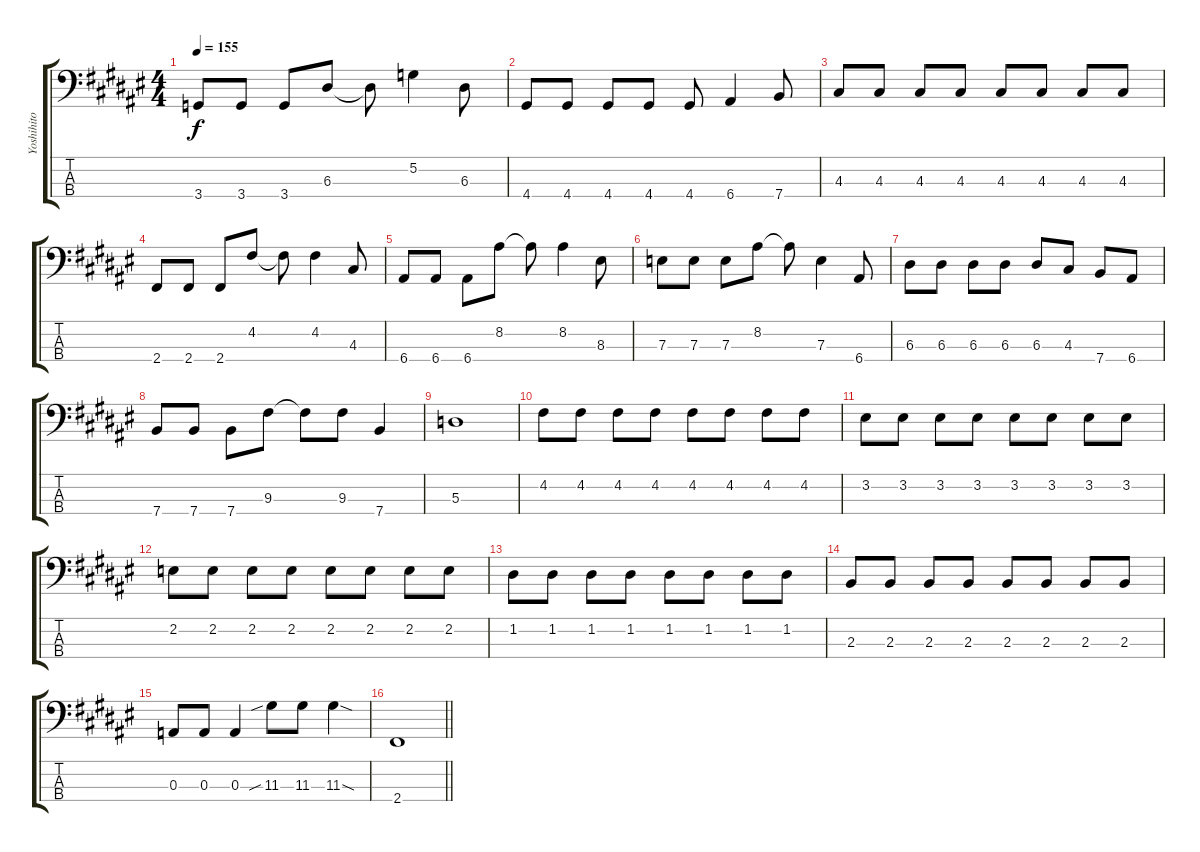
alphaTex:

\track ("Yoshihito Onda" "Yoshihito ") {instrument electricbasspick}
\staff {score tabs}
\tuning (G2 D2 A1 E1) {hide}
\ts (4 4)
\tempo 155
\clef f4
\ks f#
3.4.8{dy f} 3.4.8 3.4.8 6.3.8 6.3{t}.8 5.2.4 6.3.8 |
4.4.8 4.4.8 4.4.8 4.4.8 4.4.8 6.4.4 7.4.8 |
4.3.8 4.3.8 4.3.8 4.3.8 4.3.8 4.3.8 4.3.8 4.3.8 |
2.4.8 2.4.8 2.4.8 4.2.8 4.2{t}.8 4.2.4 4.3.8 |
6.4.8 6.4.8 6.4.8 8.2.8 8.2{t}.8 8.2.4 8.3.8 |
7.3.8 7.3.8 7.3.8 8.2.8 8.2{t}.8 7.3.4 6.4.8 |
6.3.8 6.3.8 6.3.8 6.3.8 6.3.8 4.3.8 7.4.8 6.4.8 |
7.4.8 7.4.8 7.4.8 9.3.8 9.3{t}.8 9.3.8 7.4.4 |
5.3.1 |
4.2.8 4.2.8 4.2.8 4.2.8 4.2.8 4.2.8 4.2.8 4.2.8 |
3.2.8 3.2.8 3.2.8 3.2.8 3.2.8 3.2.8 3.2.8 3.2.8 |
2.2.8 2.2.8 2.2.8 2.2.8 2.2.8 2.2.8 2.2.8 2.2.8 |
1.2.8 1.2.8 1.2.8 1.2.8 1.2.8 1.2.8 1.2.8 1.2.8 |
2.3.8 2.3.8 2.3.8 2.3.8 2.3.8 2.3.8 2.3.8 2.3.8 |
0.3.8 0.3.8 0.3.4 11.3{sib}.8 11.3.8 11.3{sod}.4 |
\barLineRight lightlight
2.4.1
